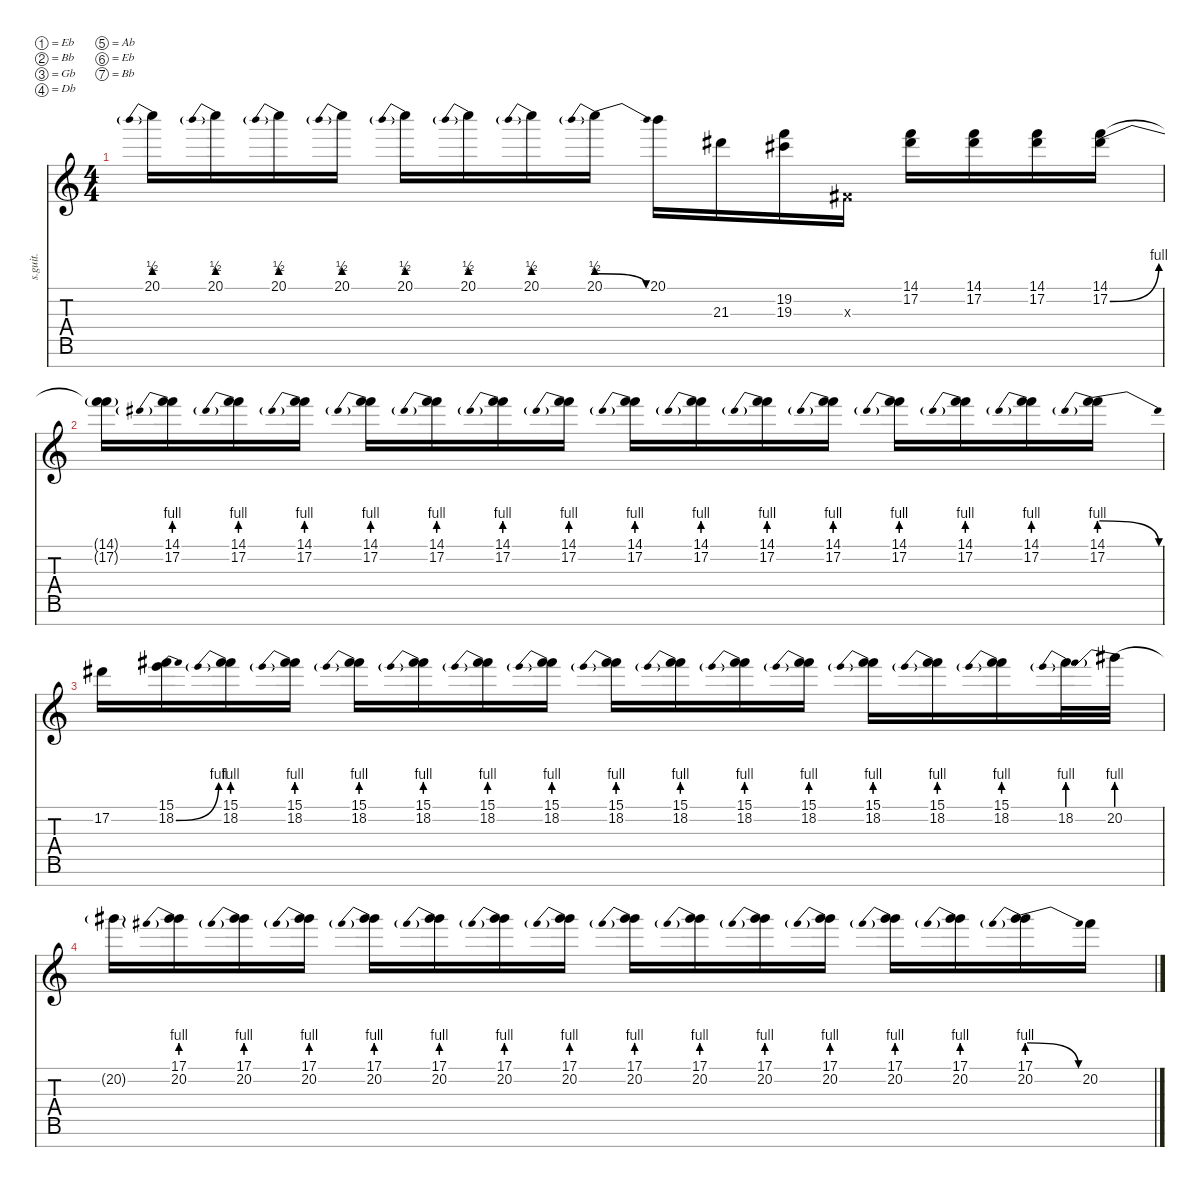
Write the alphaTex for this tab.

\defaultSystemsLayout 4
\hideDynamics
\bracketExtendMode nobrackets
\track ("Fredrik Thordendal Lead" "s.guit.") {instrument distortionguitar}
\staff {score tabs}
\tuning (Eb4 Bb3 Gb3 Db3 Ab2 Eb2 Bb1)
\ts (4 4)
\tempo (110 hide)
\clef g2
\ks c
20.1{be (prebend 0 2 60 2)}.16{lyrics (0 "") lyrics (1 "") lyrics (2 "") lyrics (3 "") lyrics (4 "") dy f} 20.1{be (prebend 0 2 60 2)}.16{lyrics (0 "") lyrics (1 "") lyrics (2 "") lyrics (3 "") lyrics (4 "")} 20.1{be (prebend 0 2 60 2)}.16{lyrics (0 "") lyrics (1 "") lyrics (2 "") lyrics (3 "") lyrics (4 "")} 20.1{be (prebend 0 2 60 2)}.16{lyrics (0 "") lyrics (1 "") lyrics (2 "") lyrics (3 "") lyrics (4 "")} 20.1{be (prebend 0 2 60 2)}.16{lyrics (0 "") lyrics (1 "") lyrics (2 "") lyrics (3 "") lyrics (4 "")} 20.1{be (prebend 0 2 60 2)}.16{lyrics (0 "") lyrics (1 "") lyrics (2 "") lyrics (3 "") lyrics (4 "")} 20.1{be (prebend 0 2 60 2)}.16{lyrics (0 "") lyrics (1 "") lyrics (2 "") lyrics (3 "") lyrics (4 "")} 20.1{be (prebendrelease 0 2 30 0)}.16{lyrics (0 "") lyrics (1 "") lyrics (2 "") lyrics (3 "") lyrics (4 "")} 20.1.16{lyrics (0 "") lyrics (1 "") lyrics (2 "") lyrics (3 "") lyrics (4 "")} 21.3{acc #}.16{lyrics (0 "") lyrics (1 "") lyrics (2 "") lyrics (3 "") lyrics (4 "")} (19.2 19.3{acc #}).16{lyrics (0 "") lyrics (1 "") lyrics (2 "") lyrics (3 "") lyrics (4 "")} 0.3{x acc #}.16{lyrics (0 "") lyrics (1 "") lyrics (2 "") lyrics (3 "") lyrics (4 "")} (14.1 17.2{acc #}).16{lyrics (0 "") lyrics (1 "") lyrics (2 "") lyrics (3 "") lyrics (4 "")} (14.1 17.2{acc #}).16{lyrics (0 "") lyrics (1 "") lyrics (2 "") lyrics (3 "") lyrics (4 "")} (14.1 17.2{acc #}).16{lyrics (0 "") lyrics (1 "") lyrics (2 "") lyrics (3 "") lyrics (4 "")} (14.1 17.2{be (bend 0 0 15 4) acc #}).16{lyrics (0 "") lyrics (1 "") lyrics (2 "") lyrics (3 "") lyrics (4 "")} |
(14.1{t} 17.2{t}).16{lyrics (0 "") lyrics (1 "") lyrics (2 "") lyrics (3 "") lyrics (4 "")} (14.1 17.2{be (prebend 0 4 60 4)}).16{lyrics (0 "") lyrics (1 "") lyrics (2 "") lyrics (3 "") lyrics (4 "")} (14.1 17.2{be (prebend 0 4 60 4)}).16{lyrics (0 "") lyrics (1 "") lyrics (2 "") lyrics (3 "") lyrics (4 "")} (14.1 17.2{be (prebend 0 4 60 4)}).16{lyrics (0 "") lyrics (1 "") lyrics (2 "") lyrics (3 "") lyrics (4 "")} (14.1 17.2{be (prebend 0 4 60 4)}).16{lyrics (0 "") lyrics (1 "") lyrics (2 "") lyrics (3 "") lyrics (4 "")} (14.1 17.2{be (prebend 0 4 60 4)}).16{lyrics (0 "") lyrics (1 "") lyrics (2 "") lyrics (3 "") lyrics (4 "")} (14.1 17.2{be (prebend 0 4 60 4)}).16{lyrics (0 "") lyrics (1 "") lyrics (2 "") lyrics (3 "") lyrics (4 "")} (14.1 17.2{be (prebend 0 4 60 4)}).16{lyrics (0 "") lyrics (1 "") lyrics (2 "") lyrics (3 "") lyrics (4 "")} (14.1 17.2{be (prebend 0 4 60 4)}).16{lyrics (0 "") lyrics (1 "") lyrics (2 "") lyrics (3 "") lyrics (4 "")} (14.1 17.2{be (prebend 0 4 60 4)}).16{lyrics (0 "") lyrics (1 "") lyrics (2 "") lyrics (3 "") lyrics (4 "")} (14.1 17.2{be (prebend 0 4 60 4)}).16{lyrics (0 "") lyrics (1 "") lyrics (2 "") lyrics (3 "") lyrics (4 "")} (14.1 17.2{be (prebend 0 4 60 4)}).16{lyrics (0 "") lyrics (1 "") lyrics (2 "") lyrics (3 "") lyrics (4 "")} (14.1 17.2{be (prebend 0 4 60 4)}).16{lyrics (0 "") lyrics (1 "") lyrics (2 "") lyrics (3 "") lyrics (4 "")} (14.1 17.2{be (prebend 0 4 60 4)}).16{lyrics (0 "") lyrics (1 "") lyrics (2 "") lyrics (3 "") lyrics (4 "")} (14.1 17.2{be (prebend 0 4 60 4)}).16{lyrics (0 "") lyrics (1 "") lyrics (2 "") lyrics (3 "") lyrics (4 "")} (14.1 17.2{be (prebendrelease 0 4 30 0)}).16{lyrics (0 "") lyrics (1 "") lyrics (2 "") lyrics (3 "") lyrics (4 "")} |
17.2{acc #}.16{lyrics (0 "") lyrics (1 "") lyrics (2 "") lyrics (3 "") lyrics (4 "")} (15.1{acc #} 18.2{be (bend 0 0 15 4)}).16{lyrics (0 "") lyrics (1 "") lyrics (2 "") lyrics (3 "") lyrics (4 "")} (15.1{acc #} 18.2{be (prebend 0 4 60 4)}).16{lyrics (0 "") lyrics (1 "") lyrics (2 "") lyrics (3 "") lyrics (4 "")} (15.1{acc #} 18.2{be (prebend 0 4 60 4)}).16{lyrics (0 "") lyrics (1 "") lyrics (2 "") lyrics (3 "") lyrics (4 "")} (15.1{acc #} 18.2{be (prebend 0 4 60 4)}).16{lyrics (0 "") lyrics (1 "") lyrics (2 "") lyrics (3 "") lyrics (4 "")} (15.1{acc #} 18.2{be (prebend 0 4 60 4)}).16{lyrics (0 "") lyrics (1 "") lyrics (2 "") lyrics (3 "") lyrics (4 "")} (15.1{acc #} 18.2{be (prebend 0 4 60 4)}).16{lyrics (0 "") lyrics (1 "") lyrics (2 "") lyrics (3 "") lyrics (4 "")} (15.1{acc #} 18.2{be (prebend 0 4 60 4)}).16{lyrics (0 "") lyrics (1 "") lyrics (2 "") lyrics (3 "") lyrics (4 "")} (15.1{acc #} 18.2{be (prebend 0 4 60 4)}).16{lyrics (0 "") lyrics (1 "") lyrics (2 "") lyrics (3 "") lyrics (4 "")} (15.1{acc #} 18.2{be (prebend 0 4 60 4)}).16{lyrics (0 "") lyrics (1 "") lyrics (2 "") lyrics (3 "") lyrics (4 "")} (15.1{acc #} 18.2{be (prebend 0 4 60 4)}).16{lyrics (0 "") lyrics (1 "") lyrics (2 "") lyrics (3 "") lyrics (4 "")} (15.1{acc #} 18.2{be (prebend 0 4 60 4)}).16{lyrics (0 "") lyrics (1 "") lyrics (2 "") lyrics (3 "") lyrics (4 "")} (15.1{acc #} 18.2{be (prebend 0 4 60 4)}).16{lyrics (0 "") lyrics (1 "") lyrics (2 "") lyrics (3 "") lyrics (4 "")} (15.1{acc #} 18.2{be (prebend 0 4 60 4)}).16{lyrics (0 "") lyrics (1 "") lyrics (2 "") lyrics (3 "") lyrics (4 "")} (15.1{acc #} 18.2{be (prebend 0 4 60 4)}).16{lyrics (0 "") lyrics (1 "") lyrics (2 "") lyrics (3 "") lyrics (4 "")} 18.2{be (prebend 0 4 60 4)}.32{lyrics (0 "") lyrics (1 "") lyrics (2 "") lyrics (3 "") lyrics (4 "")} 20.2{be (prebend 0 4 60 4)}.32{lyrics (0 "") lyrics (1 "") lyrics (2 "") lyrics (3 "") lyrics (4 "")} |
20.2{t}.16{lyrics (0 "") lyrics (1 "") lyrics (2 "") lyrics (3 "") lyrics (4 "")} (17.1{acc #} 20.2{be (prebend 0 4 60 4)}).16{lyrics (0 "") lyrics (1 "") lyrics (2 "") lyrics (3 "") lyrics (4 "")} (17.1{acc #} 20.2{be (prebend 0 4 60 4)}).16{lyrics (0 "") lyrics (1 "") lyrics (2 "") lyrics (3 "") lyrics (4 "")} (17.1{acc #} 20.2{be (prebend 0 4 60 4)}).16{lyrics (0 "") lyrics (1 "") lyrics (2 "") lyrics (3 "") lyrics (4 "")} (17.1{acc #} 20.2{be (prebend 0 4 60 4)}).16{lyrics (0 "") lyrics (1 "") lyrics (2 "") lyrics (3 "") lyrics (4 "")} (17.1{acc #} 20.2{be (prebend 0 4 60 4)}).16{lyrics (0 "") lyrics (1 "") lyrics (2 "") lyrics (3 "") lyrics (4 "")} (17.1{acc #} 20.2{be (prebend 0 4 60 4)}).16{lyrics (0 "") lyrics (1 "") lyrics (2 "") lyrics (3 "") lyrics (4 "")} (17.1{acc #} 20.2{be (prebend 0 4 60 4)}).16{lyrics (0 "") lyrics (1 "") lyrics (2 "") lyrics (3 "") lyrics (4 "")} (17.1{acc #} 20.2{be (prebend 0 4 60 4)}).16{lyrics (0 "") lyrics (1 "") lyrics (2 "") lyrics (3 "") lyrics (4 "")} (17.1{acc #} 20.2{be (prebend 0 4 60 4)}).16{lyrics (0 "") lyrics (1 "") lyrics (2 "") lyrics (3 "") lyrics (4 "")} (17.1{acc #} 20.2{be (prebend 0 4 60 4)}).16{lyrics (0 "") lyrics (1 "") lyrics (2 "") lyrics (3 "") lyrics (4 "")} (17.1{acc #} 20.2{be (prebend 0 4 60 4)}).16{lyrics (0 "") lyrics (1 "") lyrics (2 "") lyrics (3 "") lyrics (4 "")} (17.1{acc #} 20.2{be (prebend 0 4 60 4)}).16{lyrics (0 "") lyrics (1 "") lyrics (2 "") lyrics (3 "") lyrics (4 "")} (17.1{acc #} 20.2{be (prebend 0 4 60 4)}).16{lyrics (0 "") lyrics (1 "") lyrics (2 "") lyrics (3 "") lyrics (4 "")} (17.1{acc #} 20.2{be (prebendrelease 0 4 30 0)}).16{lyrics (0 "") lyrics (1 "") lyrics (2 "") lyrics (3 "") lyrics (4 "")} 20.2{acc #}.16{lyrics (0 "") lyrics (1 "") lyrics (2 "") lyrics (3 "") lyrics (4 "")}
